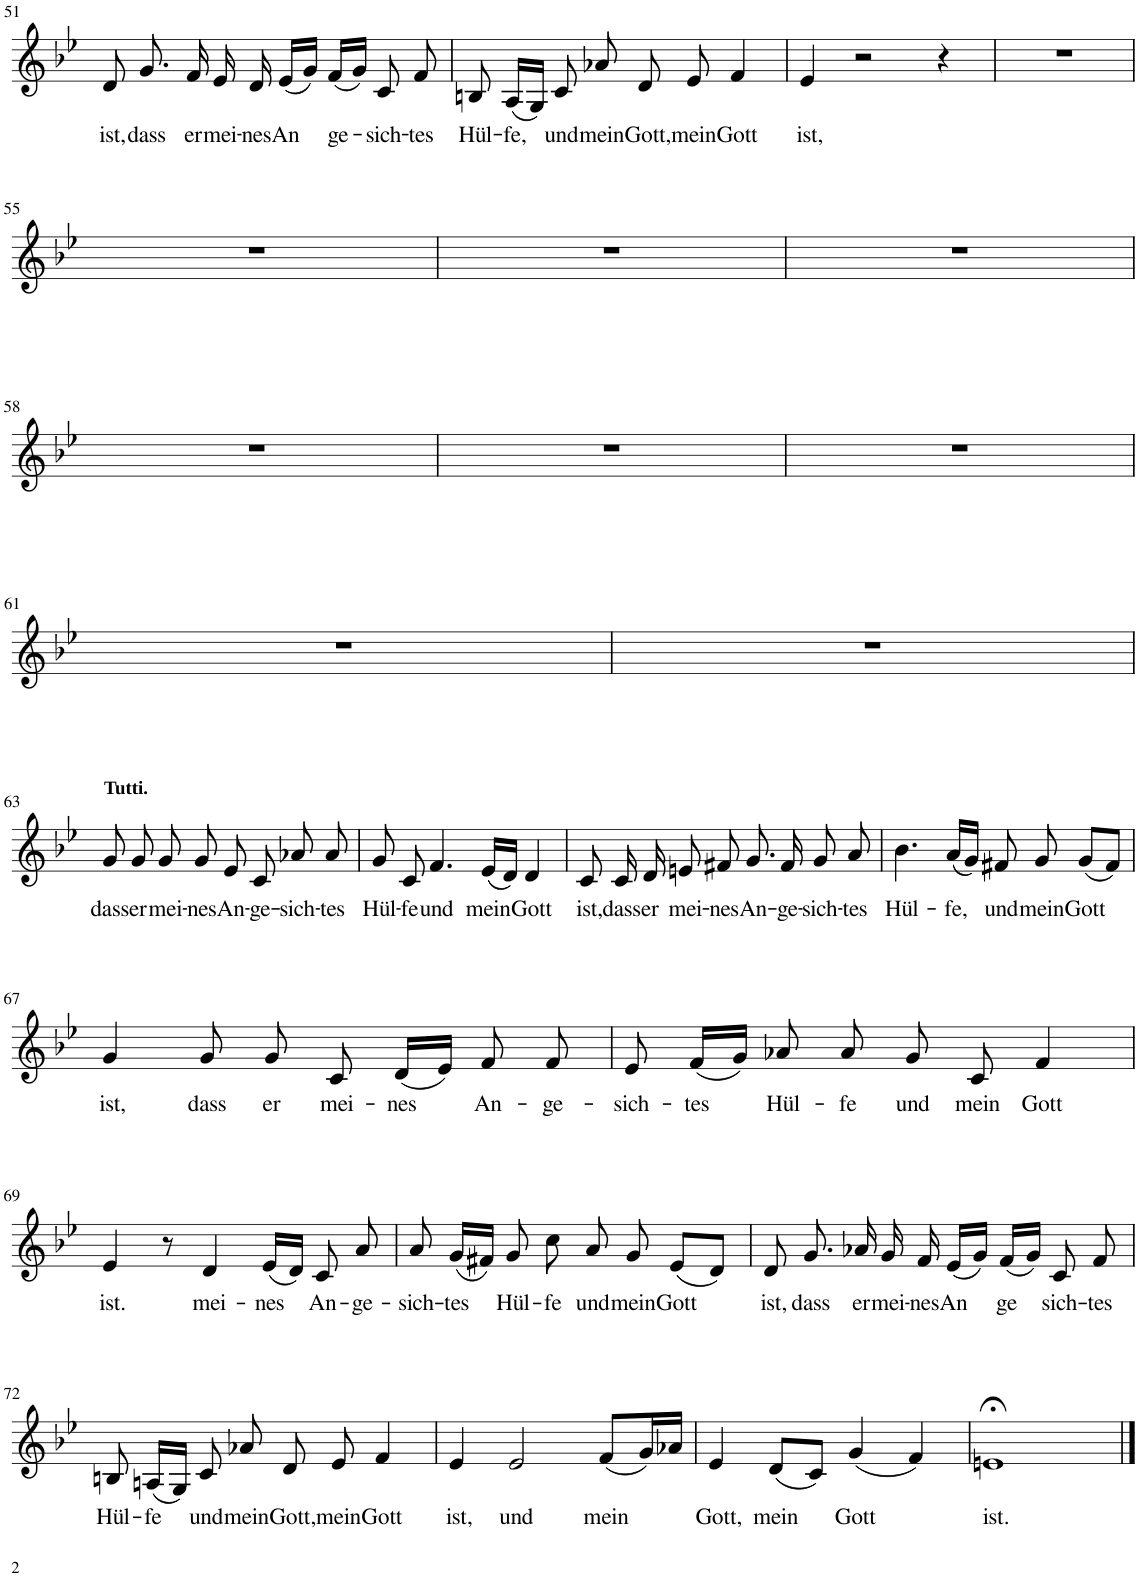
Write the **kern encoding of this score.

**kern	**text
*part1	*part1
*staff1	*staff1
*I"Piano	*
*I'Pno.	*
!!LO:PB:g=z
*clefG2	*
*k[b-e-]	*
*M4/4	*
*met(c)	*
=51	=51
!	!LO:LY:b
8d/	-ist,
!	!LO:LY:b
8.g/	dass
!	!LO:LY:b
16f/	er
!	!LO:LY:b
16e-/	mei-
!	!LO:LY:b
16d/	-nes
!	!LO:LY:b
(16e-/LL	An
16g/JJ)	.
!	!LO:LY:b
(16f/LL	ge-
16g/JJ)	.
!	!LO:LY:b
8c/	-sich-
!	!LO:LY:b
8f/	-tes
=52	=52
!	!LO:LY:b
8Bn/	Hül-
!	!LO:LY:b
(16A/LL	-fe,
16G/JJ)	.
!	!LO:LY:b
8c/	und
!	!LO:LY:b
8a-X/	mein
!	!LO:LY:b
8d/	Gott,
!	!LO:LY:b
8e-/	mein
!	!LO:LY:b
4f/	Gott
=53	=53
!	!LO:LY:b
4e-/	ist,
2r	.
4r	.
=54	=54
1r	.
!!LO:LB:g=z
=55	=55
1r	.
=56	=56
1r	.
=57	=57
1r	.
!!LO:LB:g=z
=58	=58
1r	.
=59	=59
1r	.
=60	=60
1r	.
!!LO:LB:g=z
=61	=61
1r	.
=62	=62
1r	.
!!LO:LB:g=z
=63	=63
!LO:TX:a:B:t=Tutti.	!
!	!LO:LY:b
8g/	dass
!	!LO:LY:b
8g/	er
!	!LO:LY:b
8g/	mei-
!	!LO:LY:b
8g/	-nes
!	!LO:LY:b
8e-/	An-
!	!LO:LY:b
8c/	-ge-
!	!LO:LY:b
8a-X/	-sich-
!	!LO:LY:b
8a-/	-tes
=64	=64
!	!LO:LY:b
8g/	-Hül-
!	!LO:LY:b
8c/	-fe
!	!LO:LY:b
4.f/	und
!	!LO:LY:b
(16e-/LL	mein
16d/JJ)	.
!	!LO:LY:b
4d/	Gott
=65	=65
!	!LO:LY:b
8c/	ist,
!	!LO:LY:b
16c/	dass
!	!LO:LY:b
16d/	er
!	!LO:LY:b
8en/	mei-
!	!LO:LY:b
8f#X/	-nes
!	!LO:LY:b
8.g/	An-
!	!LO:LY:b
16f#/	-ge-
!	!LO:LY:b
8g/	-sich-
!	!LO:LY:b
8a/	-tes
=66	=66
!	!LO:LY:b
4.b-\	Hül-
!	!LO:LY:b
(16a/LL	-fe,
16g/JJ)	.
!	!LO:LY:b
8f#X/	und
!	!LO:LY:b
8g/	mein
!	!LO:LY:b
(8g/L	Gott
8f#/J)	.
!!LO:LB:g=z
=67	=67
!	!LO:LY:b
4g/	ist,
!	!LO:LY:b
8g/	dass
!	!LO:LY:b
8g/	er
!	!LO:LY:b
8c/	mei-
!	!LO:LY:b
(16d/LL	-nes
16e-/JJ)	.
!	!LO:LY:b
8f/	An-
!	!LO:LY:b
8f/	-ge-
=68	=68
!	!LO:LY:b
8e-/	sich-
!	!LO:LY:b
(16f/LL	-tes
16g/JJ)	.
!	!LO:LY:b
8a-X/	Hül-
!	!LO:LY:b
8a-/	-fe
!	!LO:LY:b
8g/	und
!	!LO:LY:b
8c/	mein
!	!LO:LY:b
4f/	Gott
!!LO:LB:g=z
=69	=69
!	!LO:LY:b
4e-/	-ist.
8r	.
!	!LO:LY:b
4d/	mei-
!	!LO:LY:b
(16e-/LL	-nes
16d/JJ)	.
!	!LO:LY:b
8c/	An-
!	!LO:LY:b
8a/	-ge-
=70	=70
!	!LO:LY:b
8a/	sich-
!	!LO:LY:b
(16g/LL	-tes
16f#X/JJ)	.
!	!LO:LY:b
8g/	Hül-
!	!LO:LY:b
8cc\	-fe
!	!LO:LY:b
8a/	und
!	!LO:LY:b
8g/	mein
!	!LO:LY:b
(8e-/L	Gott
8d/J)	.
=71	=71
!	!LO:LY:b
8d/	ist,
!	!LO:LY:b
8.g/	dass
!	!LO:LY:b
16a-X/	er
!	!LO:LY:b
16g/	mei-
!	!LO:LY:b
16f/	-nes
!	!LO:LY:b
(16e-/LL	An
16g/JJ)	.
!	!LO:LY:b
(16f/LL	ge
16g/JJ)	.
!	!LO:LY:b
8c/	sich-
!	!LO:LY:b
8f/	-tes
!!LO:LB:g=z
=72	=72
!	!LO:LY:b
8Bn/	Hül-
!	!LO:LY:b
(16An/LL	-fe
16G/JJ)	.
!	!LO:LY:b
8c/	und
!	!LO:LY:b
8a-X/	mein
!	!LO:LY:b
8d/	Gott,
!	!LO:LY:b
8e-/	mein
!	!LO:LY:b
4f/	Gott
=73	=73
!	!LO:LY:b
4e-/	ist,
!	!LO:LY:b
2e-/	und
!	!LO:LY:b
(8f/L	mein
16g/L)	.
16a-X/JJ	.
=74	=74
!	!LO:LY:b
4e-/	Gott,
!	!LO:LY:b
(8d/L	mein
8c/J)	.
!	!LO:LY:b
(4g/	Gott
4f/)	.
=75	=75
!	!LO:LY:b
1en;<	ist.
==	==
*-	*-
